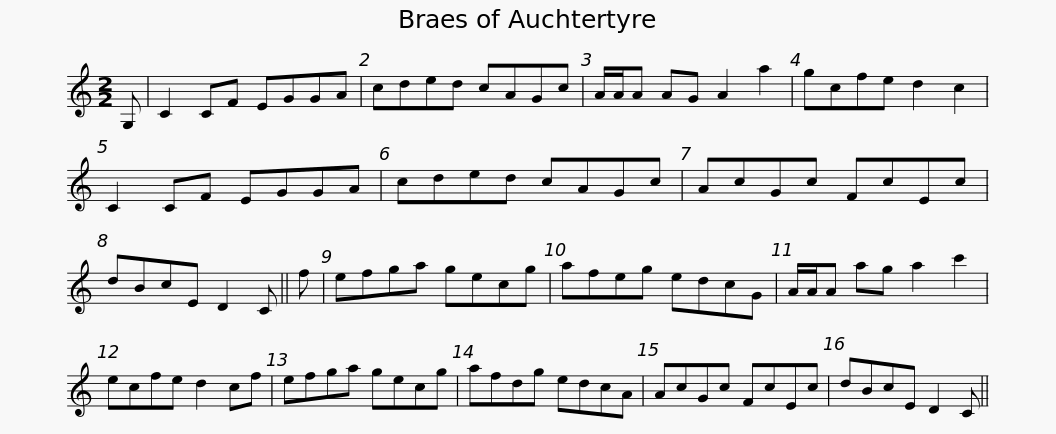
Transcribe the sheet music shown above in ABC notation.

X:1
L:1/8
M:2/2
I:linebreak $
K:C
V:1 treble
V:1
 G, | C2 CF EGGA | cded cAGc | A/A/A AG A2 a2 | gcfe d2 c2 | %5
 C2 CF EGGA | cded cAGc |$ AcGc FcEc | dBcE D2 C || f | %10
 efga gecg | afeg edcG | A/A/A ag a2 c'2 |$ ecfe d2 cf | efga gecg | %15
 afdg edcA | AcGc FcEc | dBcE D2 C || %18
